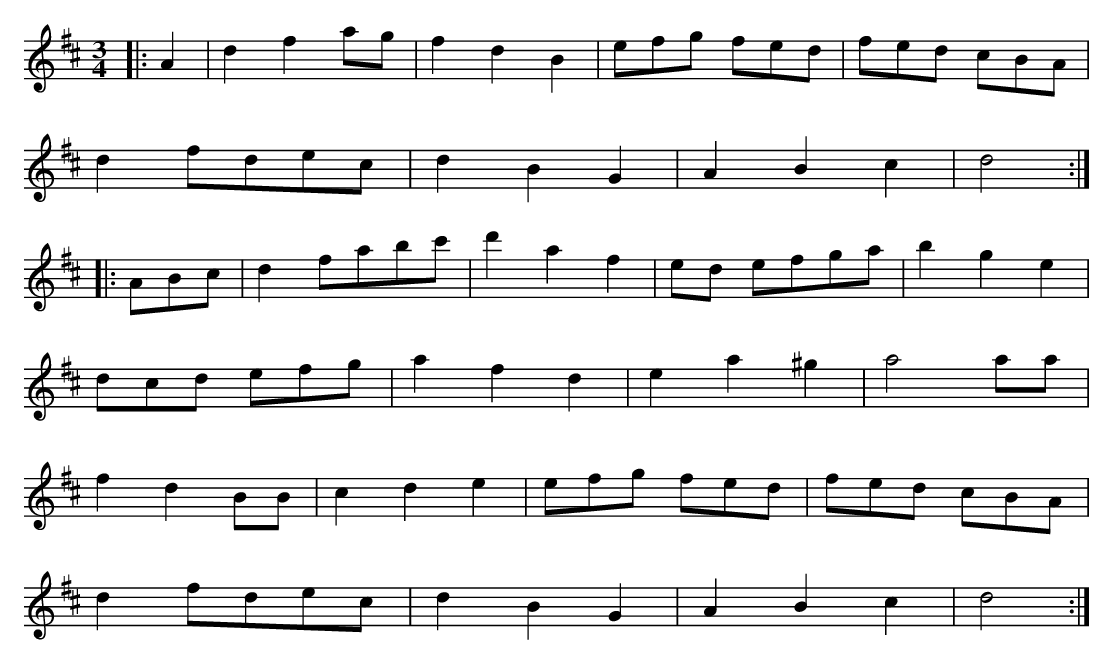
X:1
M:3/4
K:D
|:A2|d2f2ag|f2d2B2|efg fed|fed cBA|
d2fdec|d2B2G2|A2B2c2|d4:|
|:ABc|d2fabc'|d'2a2f2|ed efga|b2g2e2|
dcd efg|a2f2d2|e2a2^g2|a4 aa|
f2d2BB|c2d2e2|efg fed|fed cBA|
d2fdec|d2B2G2|A2B2c2|d4:|
